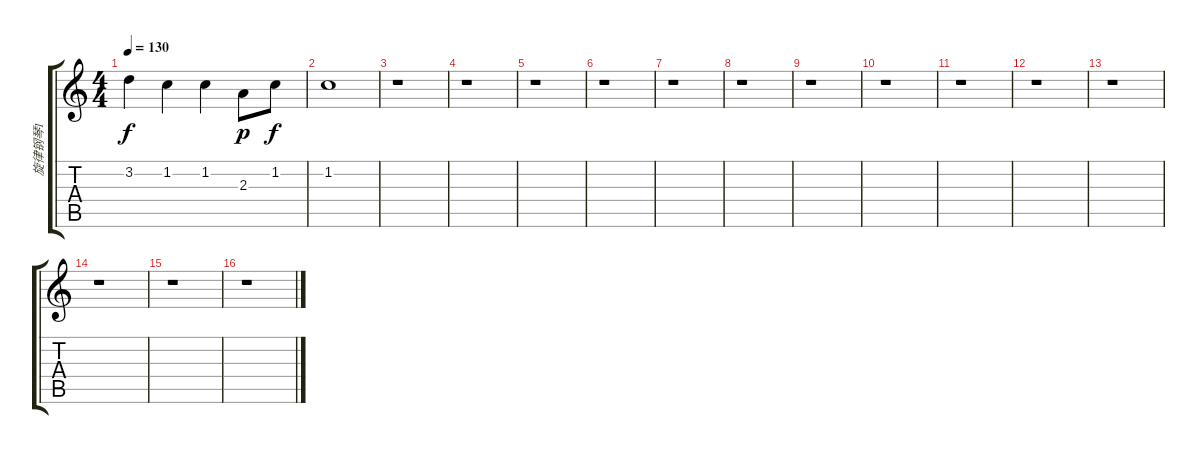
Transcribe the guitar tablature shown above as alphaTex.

\track ("旋律钢琴1" "旋律钢琴1") {instrument acousticguitarsteel}
\staff {score tabs}
\tuning (E4 B3 G3 D3 A2 E2) {hide}
\ts (4 4)
\tempo 130
\clef g2
\ks c
3.2.4{dy f} 1.2.4 1.2.4 2.3.8{dy p} 1.2.8{dy f} |
1.2.1 |
r.1 |
r.1 |
r.1 |
r.1 |
r.1 |
r.1 |
r.1 |
r.1 |
r.1 |
r.1 |
r.1 |
r.1 |
r.1 |
r.1
